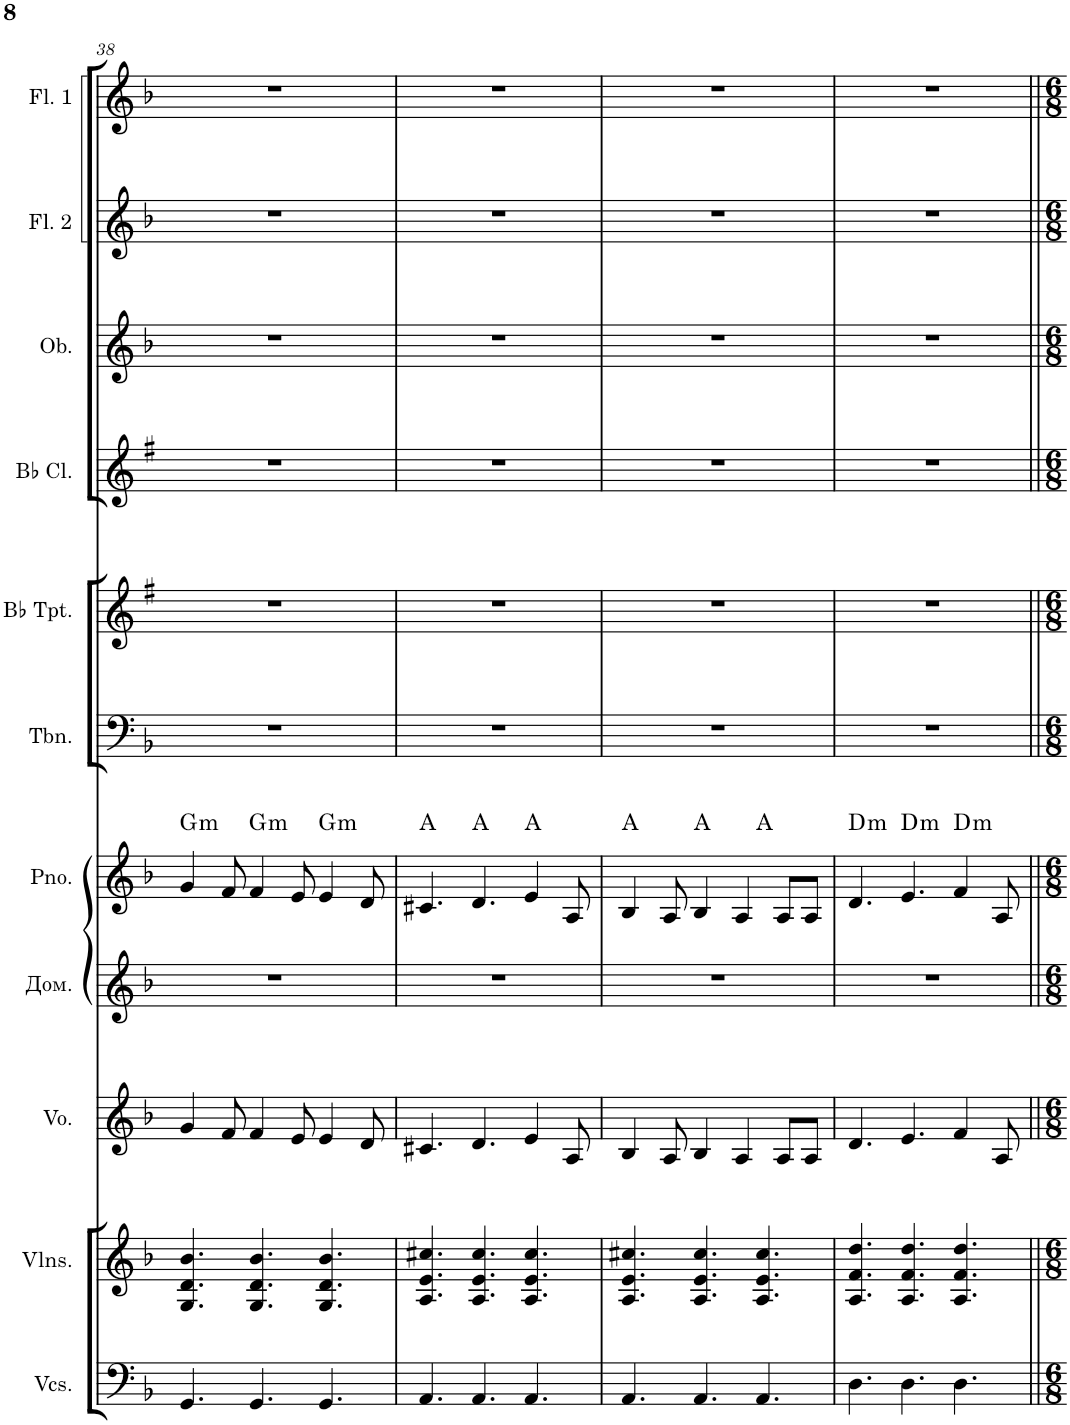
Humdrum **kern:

**kern	**kern	**kern	**kern	**kern	**harte	**kern	**kern	**kern	**kern	**kern	**kern
*part11	*part10	*part9	*part8	*part7	*part7	*part6	*part5	*part4	*part3	*part2	*part1
*staff11	*staff10	*staff9	*staff8	*staff7	*	*staff6	*staff5	*staff4	*staff3	*staff2	*staff1
*I"Violoncellos	*I"Violins	*I"Voice	*I"Домра	*I"Piano	*	*I"Trombone	*I"Bb Trumpet	*I"Bb Clarinet	*I"Oboe	*I"Flute 2	*I"Flute 1
*I'Vcs.	*I'Vlns.	*I'Vo.	*	*I'Pno.	*	*I'Tbn.	*I'Bb Tpt.	*I'Bb Cl.	*I'Ob.	*I'Fl. 2	*I'Fl. 1
!!LO:PB:g=z
*clefF4	*clefG2	*clefG2	*clefG2	*clefG2	*	*clefF4	*clefG2	*clefG2	*clefG2	*clefG2	*clefG2
*	*	*	*	*	*	*	*Trd1c2	*Trd1c2	*	*	*
*k[b-]	*k[b-]	*k[b-]	*k[b-]	*k[b-]	*	*k[b-]	*k[f#]	*k[f#]	*k[b-]	*k[b-]	*k[b-]
*M9/8	*M9/8	*M9/8	*M9/8	*M9/8	*	*M9/8	*M9/8	*M9/8	*M9/8	*M9/8	*M9/8
=38	=38	=38	=38	=38	=38	=38	=38	=38	=38	=38	=38
!	!	!	!	!	!LO:H:kt=m	!	!	!	!	!	!
4.GG/	4.G/ 4.d/ 4.b-/	4g/	8%9r	4g/	G:min	8%9r	8%9r	8%9r	8%9r	8%9r	8%9r
.	.	8f/	.	8f/	.	.	.	.	.	.	.
!	!	!	!	!	!LO:H:kt=m	!	!	!	!	!	!
4.GG/	4.G/ 4.d/ 4.b-/	4f/	.	4f/	G:min	.	.	.	.	.	.
.	.	8e/	.	8e/	.	.	.	.	.	.	.
!	!	!	!	!	!LO:H:kt=m	!	!	!	!	!	!
4.GG/	4.G/ 4.d/ 4.b-/	4e/	.	4e/	G:min	.	.	.	.	.	.
.	.	8d/	.	8d/	.	.	.	.	.	.	.
=39	=39	=39	=39	=39	=39	=39	=39	=39	=39	=39	=39
4.AA/	4.A/ 4.e/ 4.cc#X/	4.c#X/	8%9r	4.c#X/	A:maj	8%9r	8%9r	8%9r	8%9r	8%9r	8%9r
4.AA/	4.A/ 4.e/ 4.cc#/	4.d/	.	4.d/	A:maj	.	.	.	.	.	.
4.AA/	4.A/ 4.e/ 4.cc#/	4e/	.	4e/	A:maj	.	.	.	.	.	.
.	.	8A/	.	8A/	.	.	.	.	.	.	.
=40	=40	=40	=40	=40	=40	=40	=40	=40	=40	=40	=40
*	*	*	*	*^	*	*	*	*	*	*	*
4.AA/	4.A/ 4.e/ 4.cc#X/	4B-/	8%9r	4B-/	2.ryy	A:maj	8%9r	8%9r	8%9r	8%9r	8%9r	8%9r
.	.	8A/	.	8A/	.	.	.	.	.	.	.	.
4.AA/	4.A/ 4.e/ 4.cc#/	4B-/	.	4B-/	.	A:maj	.	.	.	.	.	.
.	.	4A/	.	4A/	.	.	.	.	.	.	.	.
4.AA/	4.A/ 4.e/ 4.cc#/	.	.	.	4.ryy	A:maj	.	.	.	.	.	.
.	.	8A/L	.	8A/L	.	.	.	.	.	.	.	.
.	.	8A/J	.	8A/J	.	.	.	.	.	.	.	.
=41	=41	=41	=41	=41	=41	=41	=41	=41	=41	=41	=41	=41
!	!	!	!	!	!	!LO:H:kt=m	!	!	!	!	!	!
*	*	*	*	*v	*v	*	*	*	*	*	*	*
4.D\	4.A/ 4.f/ 4.dd/	4.d/	8%9r	4.d/	D:min	8%9r	8%9r	8%9r	8%9r	8%9r	8%9r
!	!	!	!	!	!LO:H:kt=m	!	!	!	!	!	!
4.D\	4.A/ 4.f/ 4.dd/	4.e/	.	4.e/	D:min	.	.	.	.	.	.
!	!	!	!	!	!LO:H:kt=m	!	!	!	!	!	!
4.D\	4.A/ 4.f/ 4.dd/	4f/	.	4f/	D:min	.	.	.	.	.	.
.	.	8A/	.	8A/	.	.	.	.	.	.	.
=||	=||	=||	=||	=||	=||	=||	=||	=||	=||	=||	=||
*-	*-	*-	*-	*-	*-	*-	*-	*-	*-	*-	*-
